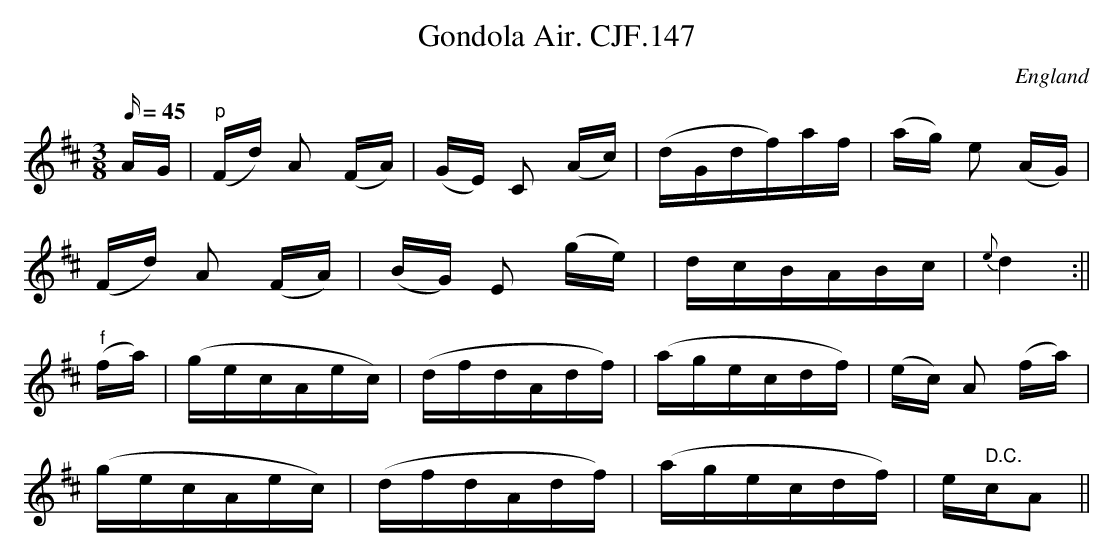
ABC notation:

X:1
T:Gondola Air. CJF.147
M:3/8
L:1/16
Q:45
O:England
K:D
AG|"p"(Fd) A2 (FA)|(GE) C2 (Ac)|(dGdf)af|(ag) e2 (AG)|!\
(Fd)? A2 (FA)|(BG) E2 (ge)|dcBABc|{e}d4h:||!
"f"(fa)|(gecAec)|(dfdAdf)|(agecdf)|(ec) A2 (fa)|!\
(gecAec)|(dfdAdf)|(agecdf)|e" D.C."cA2||
